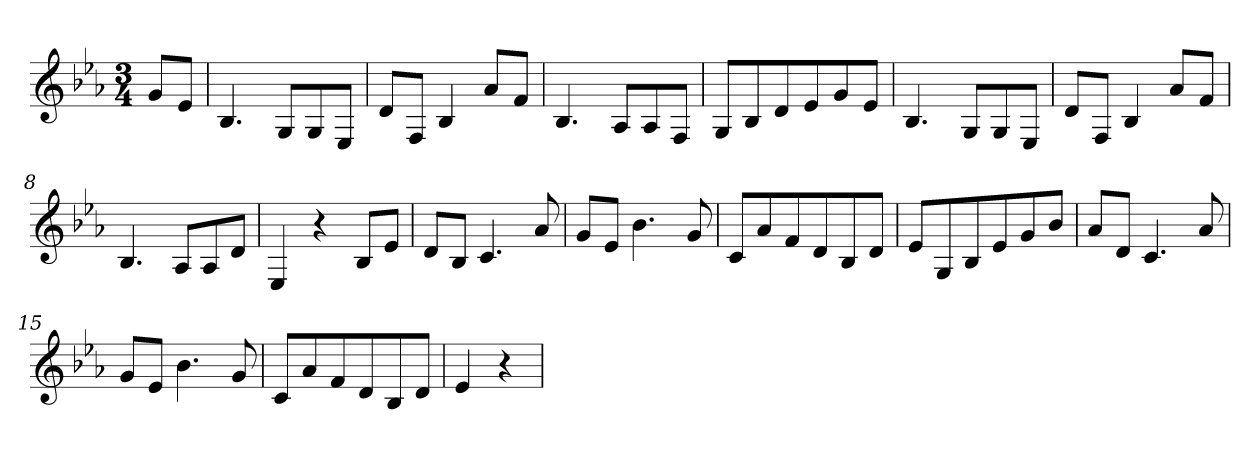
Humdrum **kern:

**kern
*part1
*staff1
*clefG2
*k[b-e-a-]
*E-:
*M3/4
=1
8g/L
8e-/J
=2
4.B-/
8G/L
8G/
8E-/J
=3
8d/L
8F/J
4B-/
8a-/L
8f/J
=4
4.B-/
8A-/L
8A-/
8F/J
=5
8G/L
8B-/
8d/
8e-/
8g/
8e-/J
=6
4.B-/
8G/L
8G/
8E-/J
=7
8d/L
8F/J
4B-/
8a-/L
8f/J
=8
4.B-/
8A-/L
8A-/
8d/J
!!LO:LB:g=z
=9
4E-/
4r
8B-/L
8e-/J
=10
8d/L
8B-/J
4.c/
8a-/
=11
8g/L
8e-/J
4.b-\
8g/
=12
8c/L
8a-/
8f/
8d/
8B-/
8d/J
=13
8e-/L
8G/
8B-/
8e-/
8g/
8b-/J
=14
8a-/L
8d/J
4.c/
8a-/
=15
8g/L
8e-/J
4.b-\
8g/
=16
8c/L
8a-/
8f/
8d/
8B-/
8d/J
!!LO:LB:g=z
=17
4e-/
4r
=
*-
